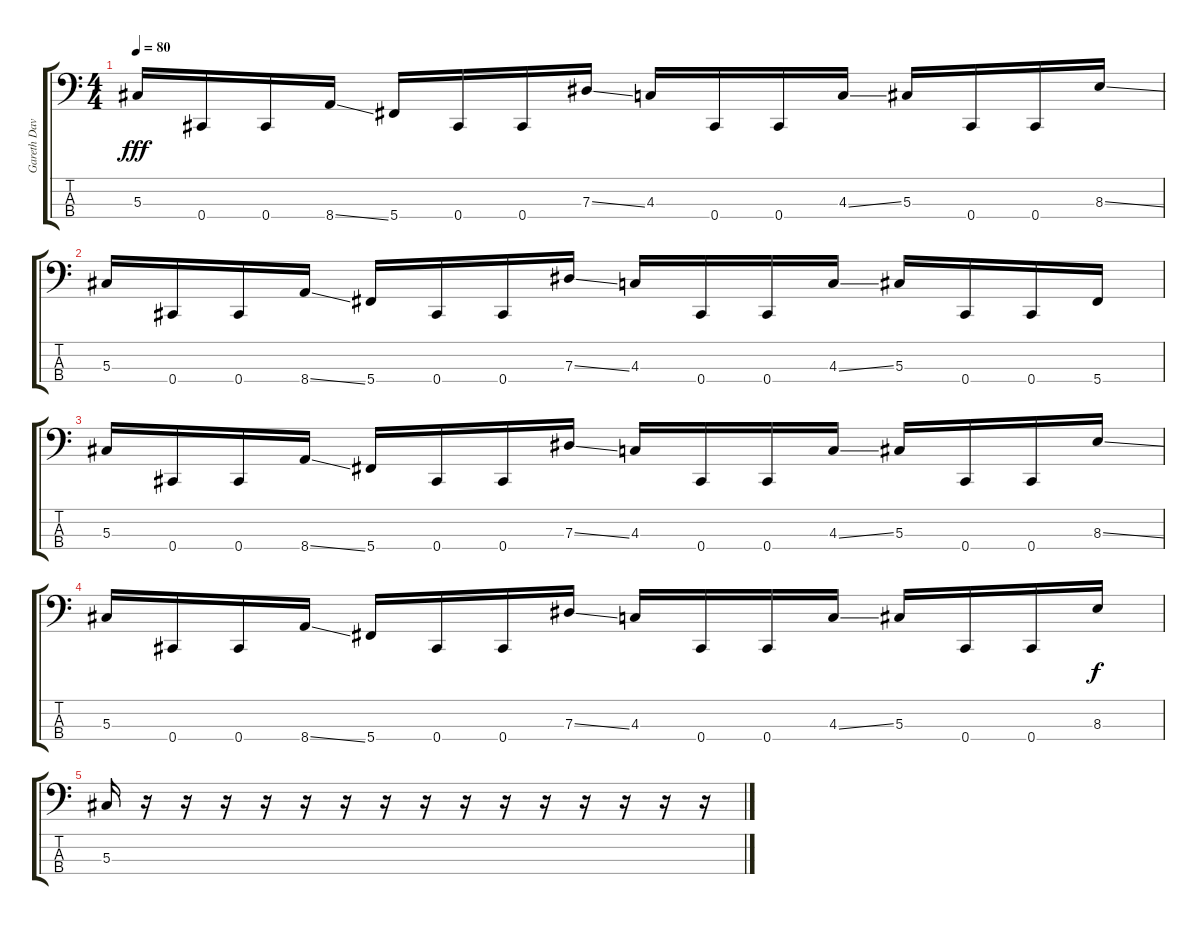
\track ("Gareth Davis" "Gareth Dav") {instrument electricbassfinger}
\staff {score tabs}
\tuning (Gb2 Db2 Ab1 Db1) {hide}
\ts (4 4)
\tempo 80
\clef f4
\ks c
5.3.16{dy fff} 0.4.16 0.4.16 8.4{ss}.16 5.4.16 0.4.16 0.4.16 7.3{ss}.16 4.3.16 0.4.16 0.4.16 4.3{ss}.16 5.3.16 0.4.16 0.4.16 8.3{ss}.16 |
5.3.16 0.4.16 0.4.16 8.4{ss}.16 5.4.16 0.4.16 0.4.16 7.3{ss}.16 4.3.16 0.4.16 0.4.16 4.3{ss}.16 5.3.16 0.4.16 0.4.16 5.4.16 |
5.3.16 0.4.16 0.4.16 8.4{ss}.16 5.4.16 0.4.16 0.4.16 7.3{ss}.16 4.3.16 0.4.16 0.4.16 4.3{ss}.16 5.3.16 0.4.16 0.4.16 8.3{ss}.16 |
5.3.16 0.4.16 0.4.16 8.4{ss}.16 5.4.16 0.4.16 0.4.16 7.3{ss}.16 4.3.16 0.4.16 0.4.16 4.3{ss}.16 5.3.16 0.4.16 0.4.16 8.3.16{dy f} |
5.3.16 r.16 r.16 r.16 r.16 r.16 r.16 r.16 r.16 r.16 r.16 r.16 r.16 r.16 r.16 r.16
